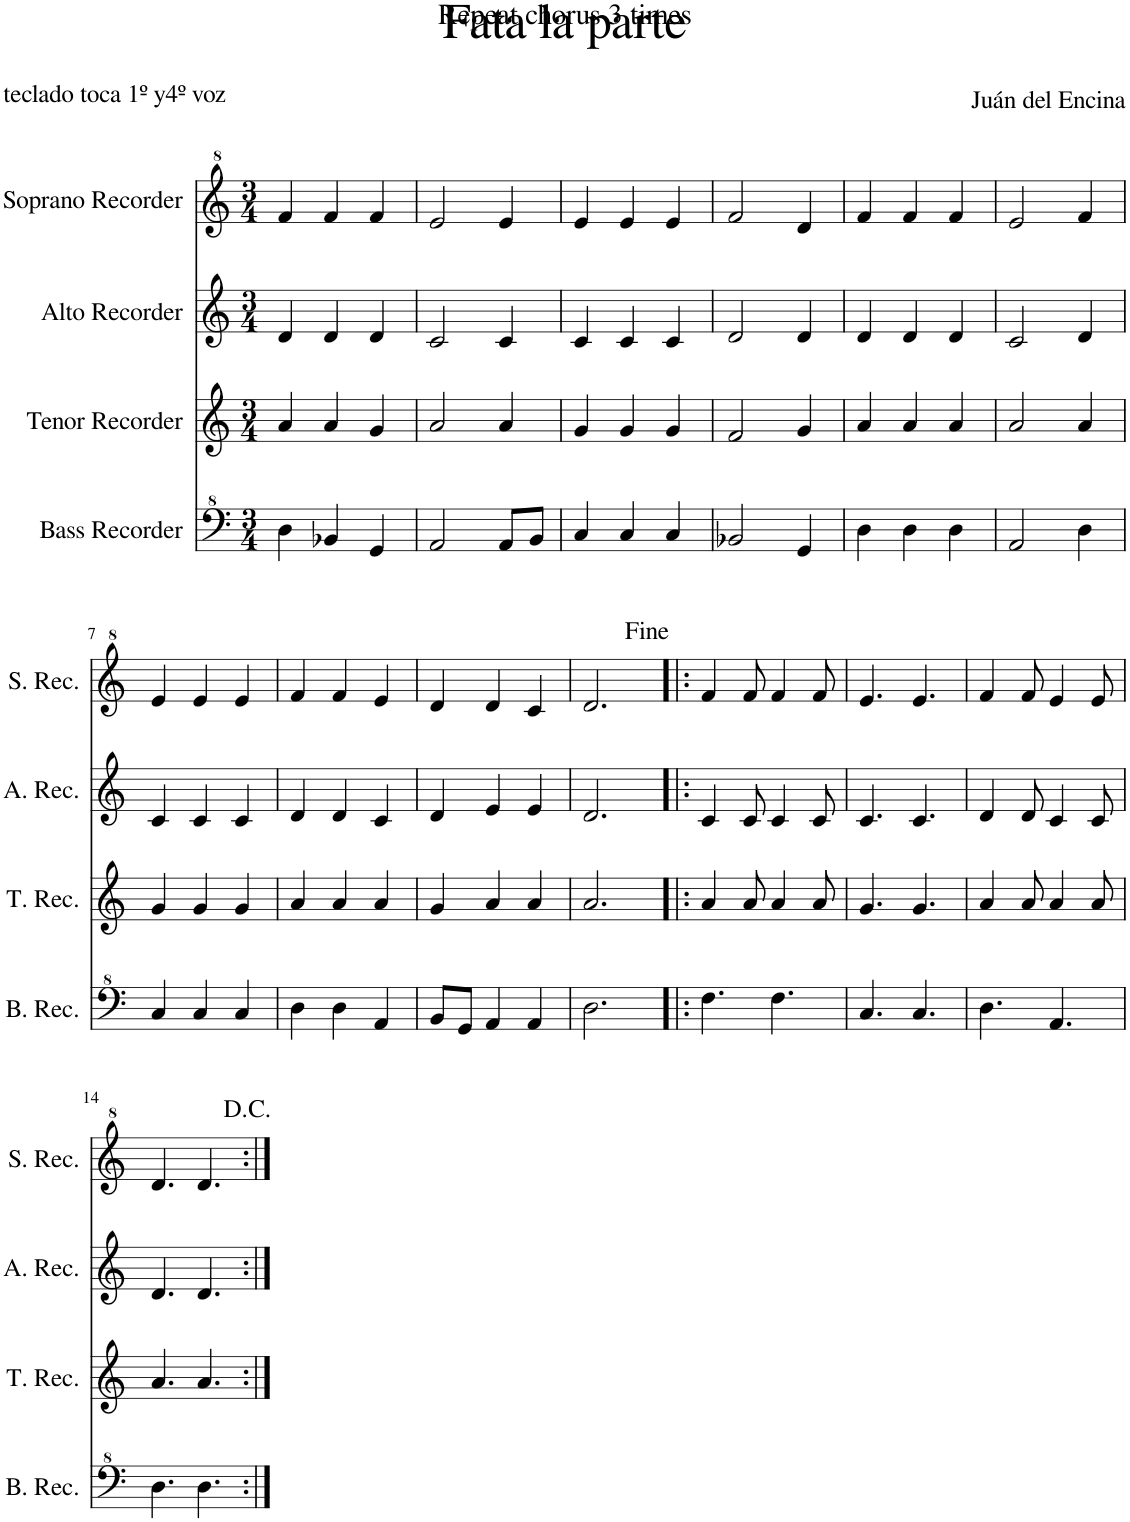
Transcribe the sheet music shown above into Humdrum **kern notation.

**kern	**kern	**kern	**kern
*part4	*part3	*part2	*part1
*staff4	*staff3	*staff2	*staff1
*I"Bass Recorder	*I"Tenor Recorder	*I"Alto Recorder	*I"Soprano Recorder
*I'B. Rec.	*I'T. Rec.	*I'A. Rec.	*I'S. Rec.
*clefF^4	*clefG2	*clefG2	*clefG^2
*k[]	*k[]	*k[]	*k[]
*M3/4	*M3/4	*M3/4	*M3/4
=1	=1	=1	=1
4d\	4a/	4d/	4ff/
4B-X/	4a/	4d/	4ff/
4G/	4g/	4d/	4ff/
=2	=2	=2	=2
2A/	2a/	2c/	2ee/
8A/L	4a/	4c/	4ee/
8B/J	.	.	.
=3	=3	=3	=3
4c/	4g/	4c/	4ee/
4c/	4g/	4c/	4ee/
4c/	4g/	4c/	4ee/
=4	=4	=4	=4
2B-X/	2f/	2d/	2ff/
4G/	4g/	4d/	4dd/
=5	=5	=5	=5
4d\	4a/	4d/	4ff/
4d\	4a/	4d/	4ff/
4d\	4a/	4d/	4ff/
=6	=6	=6	=6
2A/	2a/	2c/	2ee/
4d\	4a/	4d/	4ff/
!!LO:LB:g=z
=7	=7	=7	=7
4c/	4g/	4c/	4ee/
4c/	4g/	4c/	4ee/
4c/	4g/	4c/	4ee/
=8	=8	=8	=8
4d\	4a/	4d/	4ff/
4d\	4a/	4d/	4ff/
4A/	4a/	4c/	4ee/
=9	=9	=9	=9
8B/L	4g/	4d/	4dd/
8G/J	.	.	.
4A/	4a/	4e/	4dd/
4A/	4a/	4e/	4cc/
=10	=10	=10	=10
2.d\	2.a/	2.d/	2.dd/
=11!|:	=11!|:	=11!|:	=11!|:
4.f\	4a/	4c/	4ff/
.	8a/	8c/	8ff/
4.f\	4a/	4c/	4ff/
.	8a/	8c/	8ff/
=12	=12	=12	=12
4.c/	4.g/	4.c/	4.ee/
4.c/	4.g/	4.c/	4.ee/
=13	=13	=13	=13
4.d\	4a/	4d/	4ff/
.	8a/	8d/	8ff/
4.A/	4a/	4c/	4ee/
.	8a/	8c/	8ee/
!!LO:LB:g=z
=14	=14	=14	=14
4.d\	4.a/	4.d/	4.dd/
4.d\	4.a/	4.d/	4.dd/
=:|!	=:|!	=:|!	=:|!
*-	*-	*-	*-
